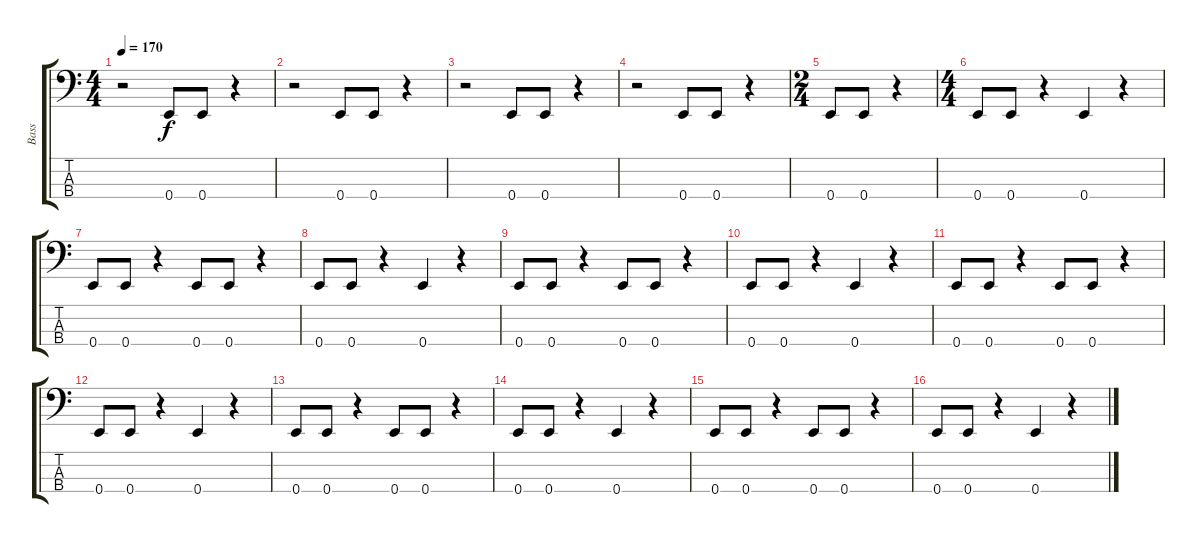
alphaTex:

\track ("Bass" "Bass") {instrument slapbass2}
\staff {score tabs}
\tuning (G2 D2 A1 E1) {hide}
\ts (4 4)
\tempo 170
\clef f4
\ks c
r.2{dy f instrument slapbass2} 0.4.8 0.4.8 r.4 |
r.2 0.4.8 0.4.8 r.4 |
r.2 0.4.8 0.4.8 r.4 |
r.2 0.4.8 0.4.8 r.4 |
\ts (2 4)
0.4.8 0.4.8 r.4 |
\ts (4 4)
0.4.8 0.4.8 r.4 0.4.4 r.4 |
0.4.8 0.4.8 r.4 0.4.8 0.4.8 r.4 |
0.4.8 0.4.8 r.4 0.4.4 r.4 |
0.4.8 0.4.8 r.4 0.4.8 0.4.8 r.4 |
0.4.8 0.4.8 r.4 0.4.4 r.4 |
0.4.8 0.4.8 r.4 0.4.8 0.4.8 r.4 |
0.4.8 0.4.8 r.4 0.4.4 r.4 |
0.4.8 0.4.8 r.4 0.4.8 0.4.8 r.4 |
0.4.8 0.4.8 r.4 0.4.4 r.4 |
0.4.8 0.4.8 r.4 0.4.8 0.4.8 r.4 |
0.4.8 0.4.8 r.4 0.4.4 r.4
